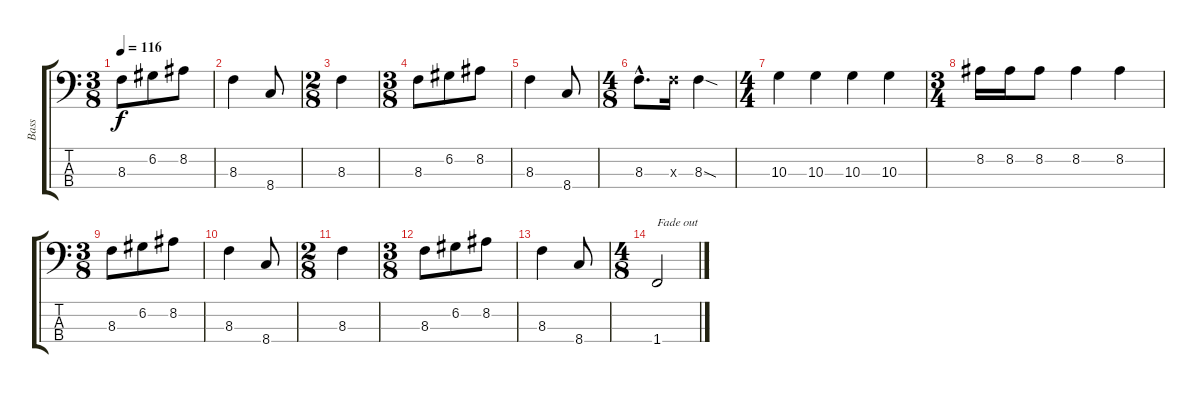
\track ("Bass" "Bass") {instrument electricbassfinger}
\staff {score tabs}
\tuning (G2 D2 A1 E1) {hide}
\ts (3 8)
\tempo 116
\clef f4
\ks c
8.3.8{dy f} 6.2.8 8.2.8 |
8.3.4 8.4.8 |
\ts (2 8)
8.3.4 |
\ts (3 8)
8.3.8 6.2.8 8.2.8 |
8.3.4 8.4.8 |
\ts (4 8)
8.3{hac}.8{d} 8.3{x}.16 8.3{sod}.4 |
\ts (4 4)
10.3.4 10.3.4 10.3.4 10.3.4 |
\ts (3 4)
8.2.16 8.2.16 8.2.8 8.2.4 8.2.4 |
\ts (3 8)
8.3.8 6.2.8 8.2.8 |
8.3.4 8.4.8 |
\ts (2 8)
8.3.4 |
\ts (3 8)
8.3.8 6.2.8 8.2.8 |
8.3.4 8.4.8 |
\ts (4 8)
1.4.2{txt "Fade out"}
